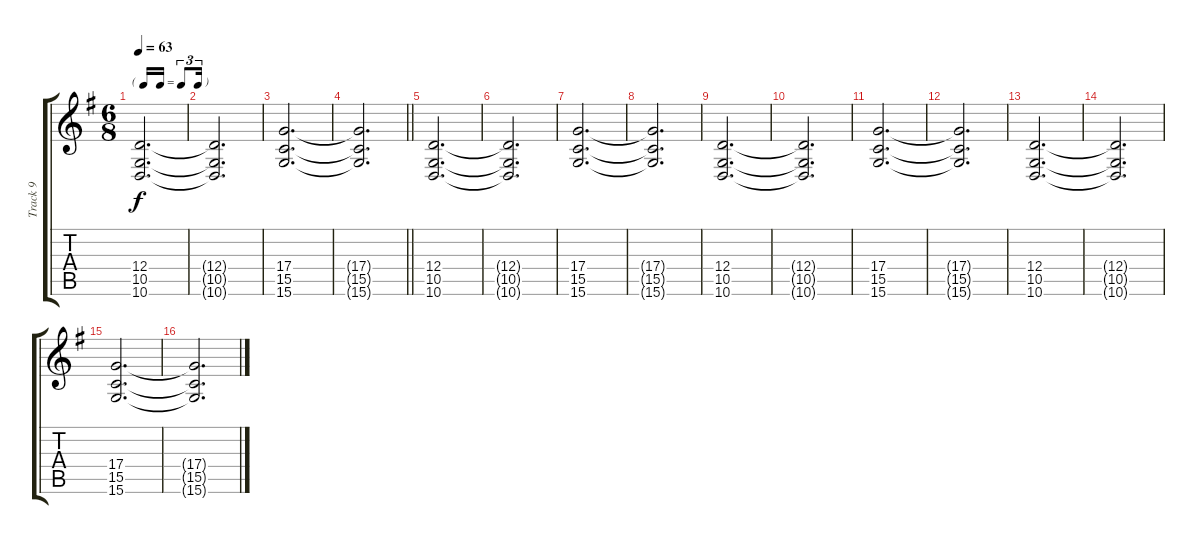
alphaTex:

\track ("Track 9" "Track 9") {instrument rockorgan}
\staff {score tabs}
\tuning (E4 B3 G3 D3 A2 E2) {hide}
\ts (6 8)
\tf triplet16th
\tempo 63
\clef g2
\ks g
(12.4 10.5 10.6).2{d dy f} |
(12.4{t} 10.5{t} 10.6{t}).2{d} |
(17.4 15.5 15.6).2{d} |
\barLineRight lightlight
(17.4{t} 15.5{t} 15.6{t}).2{d} |
(12.4 10.5 10.6).2{d} |
(12.4{t} 10.5{t} 10.6{t}).2{d} |
(17.4 15.5 15.6).2{d} |
(17.4{t} 15.5{t} 15.6{t}).2{d} |
(12.4 10.5 10.6).2{d} |
(12.4{t} 10.5{t} 10.6{t}).2{d} |
(17.4 15.5 15.6).2{d} |
(17.4{t} 15.5{t} 15.6{t}).2{d} |
(12.4 10.5 10.6).2{d} |
(12.4{t} 10.5{t} 10.6{t}).2{d} |
(17.4 15.5 15.6).2{d} |
(17.4{t} 15.5{t} 15.6{t}).2{d}
